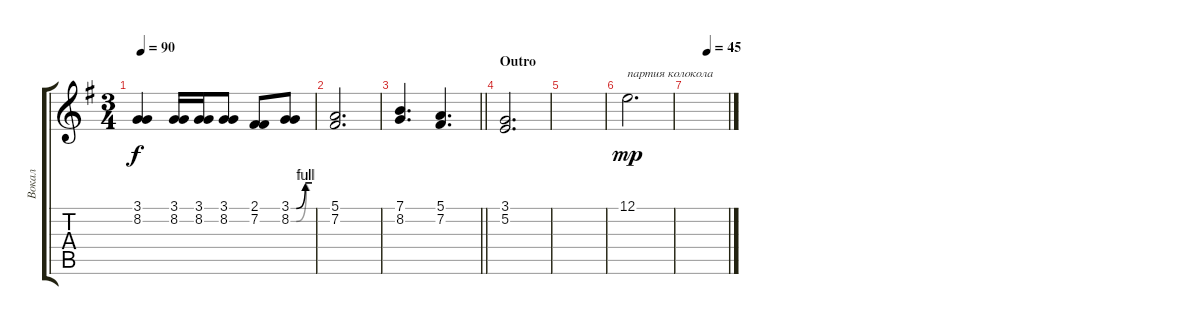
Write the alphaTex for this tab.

\track ("Вокал" "Вокал") {instrument trumpet}
\staff {score tabs}
\tuning (E4 B3 G3 D3 A2 E2) {hide}
\ts (3 4)
\tempo 90
\clef g2
\ks eminor
(3.1 8.2).4{dy f} (3.1 8.2).16 (3.1 8.2).16 (3.1 8.2).8 (2.1 7.2).8 (3.1{be (custom 0 0 15 0 41 4 60 4)} 8.2{be (custom 0 0 15 0 44 4 60 4)}).8 |
(5.1 7.2).2{d} |
\barLineRight lightlight
(7.1 8.2).4{d} (5.1 7.2).4{d} |
\section ("" "Outro")
(3.1 5.2).2{d} |
|
12.1.2{d txt "партия колокола" dy mp volume 10 instrument tubularbells} |
\tempo (45 0.5)
